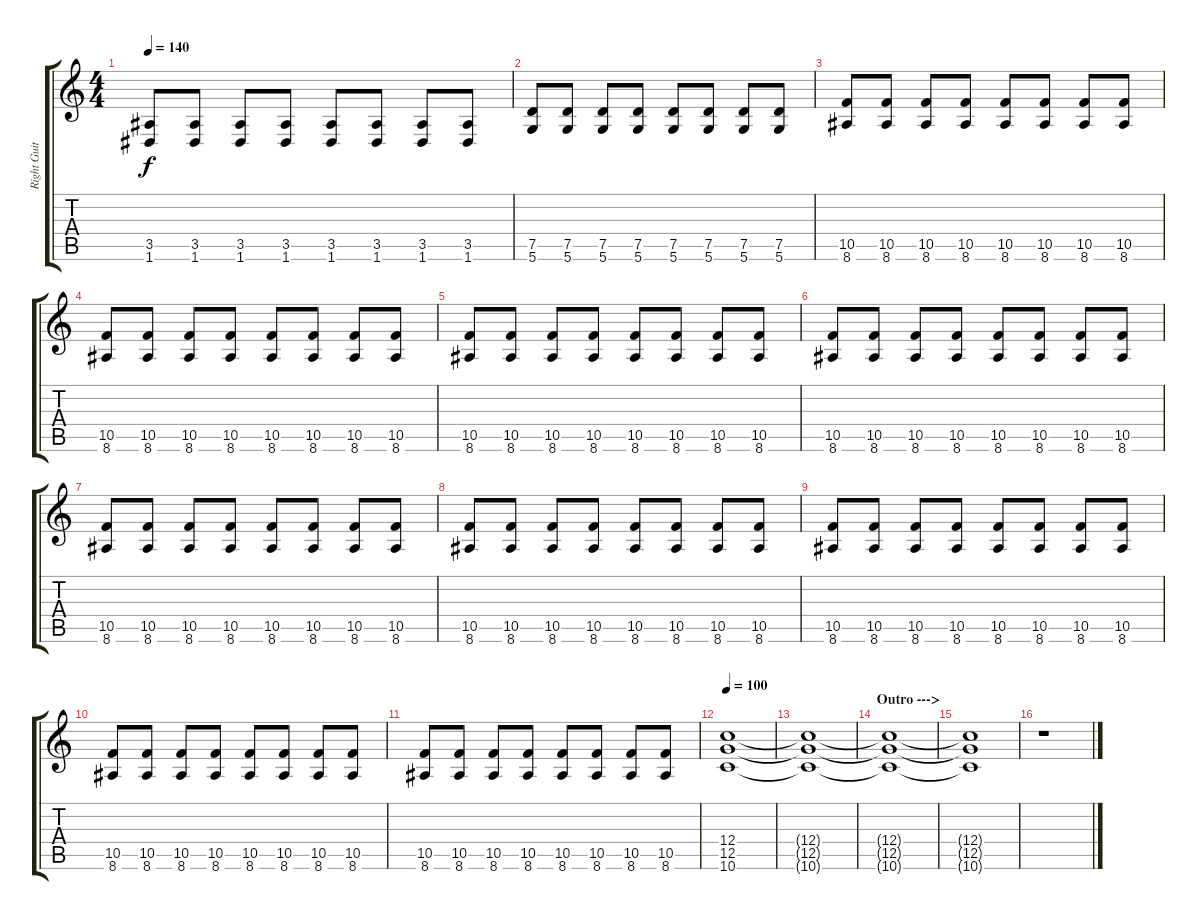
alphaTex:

\track ("Right Guitar" "Right Guit") {instrument distortionguitar}
\staff {score tabs}
\tuning (D4 A3 F3 C3 G2 D2) {hide}
\ts (4 4)
\tempo 140
\clef g2
\ks c
(3.5 1.6).8{dy f} (3.5 1.6).8 (3.5 1.6).8 (3.5 1.6).8 (3.5 1.6).8 (3.5 1.6).8 (3.5 1.6).8 (3.5 1.6).8 |
(7.5 5.6).8 (7.5 5.6).8 (7.5 5.6).8 (7.5 5.6).8 (7.5 5.6).8 (7.5 5.6).8 (7.5 5.6).8 (7.5 5.6).8 |
(10.5 8.6).8 (10.5 8.6).8 (10.5 8.6).8 (10.5 8.6).8 (10.5 8.6).8 (10.5 8.6).8 (10.5 8.6).8 (10.5 8.6).8 |
(10.5 8.6).8 (10.5 8.6).8 (10.5 8.6).8 (10.5 8.6).8 (10.5 8.6).8 (10.5 8.6).8 (10.5 8.6).8 (10.5 8.6).8 |
(10.5 8.6).8 (10.5 8.6).8 (10.5 8.6).8 (10.5 8.6).8 (10.5 8.6).8 (10.5 8.6).8 (10.5 8.6).8 (10.5 8.6).8 |
(10.5 8.6).8 (10.5 8.6).8 (10.5 8.6).8 (10.5 8.6).8 (10.5 8.6).8 (10.5 8.6).8 (10.5 8.6).8 (10.5 8.6).8 |
(10.5 8.6).8 (10.5 8.6).8 (10.5 8.6).8 (10.5 8.6).8 (10.5 8.6).8 (10.5 8.6).8 (10.5 8.6).8 (10.5 8.6).8 |
(10.5 8.6).8 (10.5 8.6).8 (10.5 8.6).8 (10.5 8.6).8 (10.5 8.6).8 (10.5 8.6).8 (10.5 8.6).8 (10.5 8.6).8 |
(10.5 8.6).8 (10.5 8.6).8 (10.5 8.6).8 (10.5 8.6).8 (10.5 8.6).8 (10.5 8.6).8 (10.5 8.6).8 (10.5 8.6).8 |
(10.5 8.6).8 (10.5 8.6).8 (10.5 8.6).8 (10.5 8.6).8 (10.5 8.6).8 (10.5 8.6).8 (10.5 8.6).8 (10.5 8.6).8 |
(10.5 8.6).8 (10.5 8.6).8 (10.5 8.6).8 (10.5 8.6).8 (10.5 8.6).8 (10.5 8.6).8 (10.5 8.6).8 (10.5 8.6).8 |
\tempo 100
(12.4 12.5 10.6).1 |
(12.4{t} 12.5{t} 10.6{t}).1 |
\section ("" "Outro --->")
(12.4{t} 12.5{t} 10.6{t}).1{volume 0} |
(12.4{t} 12.5{t} 10.6{t}).1 |
r.1
